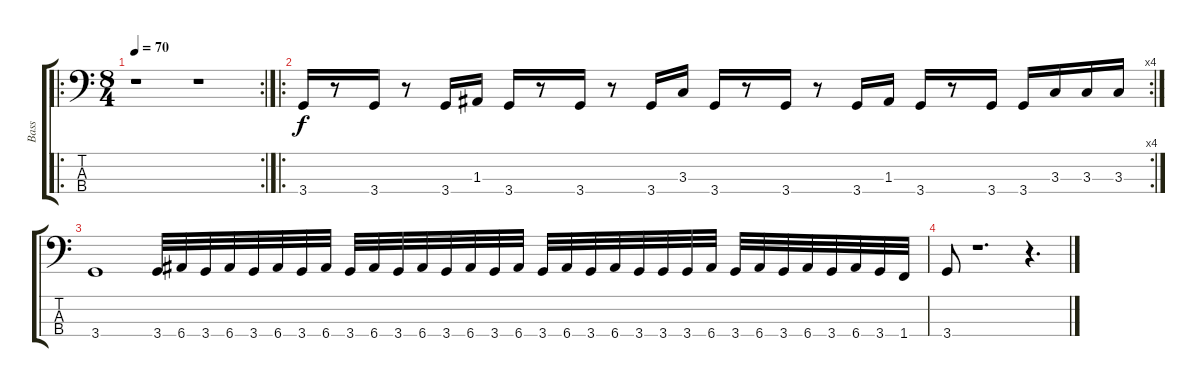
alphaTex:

\track ("Bass" "Bass") {instrument electricbasspick}
\staff {score tabs}
\tuning (G2 D2 A1 E1) {hide}
\ro
\rc 2
\ts (8 4)
\tempo 70
\clef f4
\ks c
r.1{dy f} r.1 |
\ro
\rc 4
3.4.16 r.8 3.4.16 r.8 3.4.16 1.3.16 3.4.16 r.8 3.4.16 r.8 3.4.16 3.3.16 3.4.16 r.8 3.4.16 r.8 3.4.16 1.3.16 3.4.16 r.8 3.4.16 3.4.16 3.3.16 3.3.16 3.3.16 |
3.4.1 3.4.32 6.4.32 3.4.32 6.4.32 3.4.32 6.4.32 3.4.32 6.4.32 3.4.32 6.4.32 3.4.32 6.4.32 3.4.32 6.4.32 3.4.32 6.4.32 3.4.32 6.4.32 3.4.32 6.4.32 3.4.32 3.4.32 3.4.32 6.4.32 3.4.32 6.4.32 3.4.32 6.4.32 3.4.32 6.4.32 3.4.32 1.4.32 |
3.4.8 r.1{d} r.4{d}
